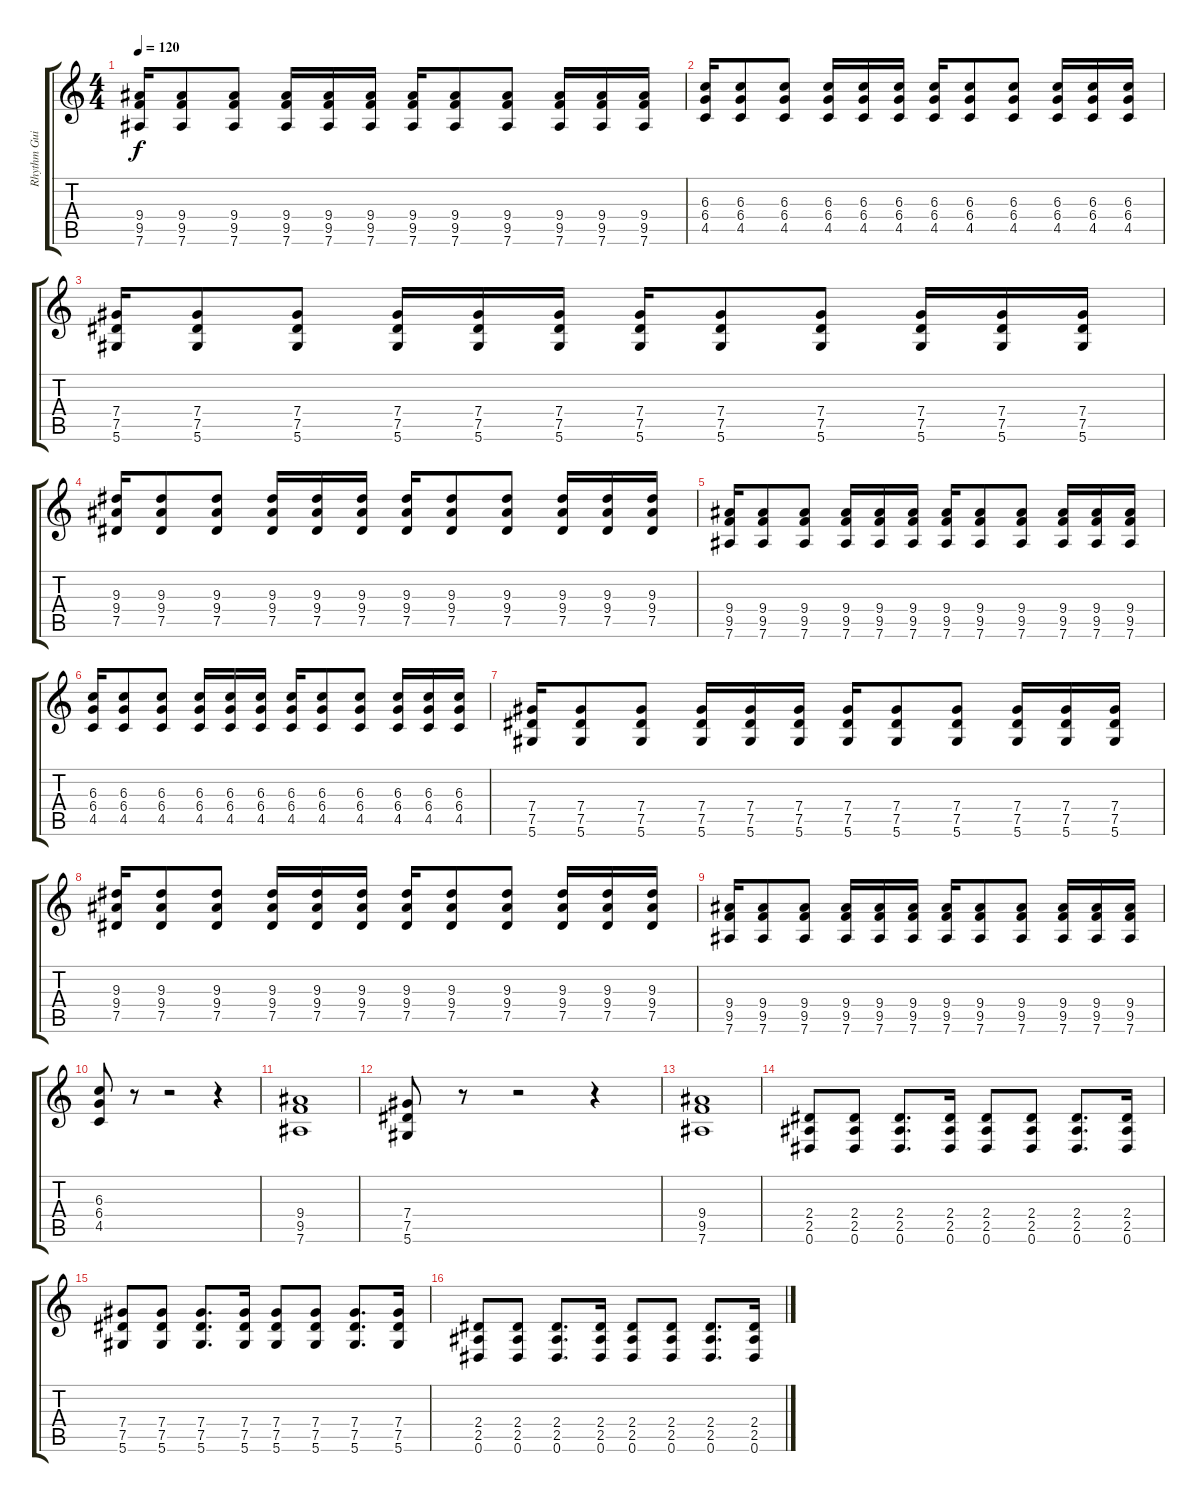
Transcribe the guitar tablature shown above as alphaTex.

\track ("Rhythm Guitar" "Rhythm Gui") {instrument distortionguitar}
\staff {score tabs}
\tuning (Eb4 Bb3 Gb3 Db3 Ab2 Eb2) {hide}
\ts (4 4)
\tempo 120
\clef g2
\ks c
(9.4 9.5 7.6).16{dy f} (9.4 9.5 7.6).8 (9.4 9.5 7.6).8 (9.4 9.5 7.6).16 (9.4 9.5 7.6).16 (9.4 9.5 7.6).16 (9.4 9.5 7.6).16 (9.4 9.5 7.6).8 (9.4 9.5 7.6).8 (9.4 9.5 7.6).16 (9.4 9.5 7.6).16 (9.4 9.5 7.6).16 |
(6.3 6.4 4.5).16 (6.3 6.4 4.5).8 (6.3 6.4 4.5).8 (6.3 6.4 4.5).16 (6.3 6.4 4.5).16 (6.3 6.4 4.5).16 (6.3 6.4 4.5).16 (6.3 6.4 4.5).8 (6.3 6.4 4.5).8 (6.3 6.4 4.5).16 (6.3 6.4 4.5).16 (6.3 6.4 4.5).16 |
(7.4 7.5 5.6).16 (7.4 7.5 5.6).8 (7.4 7.5 5.6).8 (7.4 7.5 5.6).16 (7.4 7.5 5.6).16 (7.4 7.5 5.6).16 (7.4 7.5 5.6).16 (7.4 7.5 5.6).8 (7.4 7.5 5.6).8 (7.4 7.5 5.6).16 (7.4 7.5 5.6).16 (7.4 7.5 5.6).16 |
(9.3 9.4 7.5).16 (9.3 9.4 7.5).8 (9.3 9.4 7.5).8 (9.3 9.4 7.5).16 (9.3 9.4 7.5).16 (9.3 9.4 7.5).16 (9.3 9.4 7.5).16 (9.3 9.4 7.5).8 (9.3 9.4 7.5).8 (9.3 9.4 7.5).16 (9.3 9.4 7.5).16 (9.3 9.4 7.5).16 |
(9.4 9.5 7.6).16 (9.4 9.5 7.6).8 (9.4 9.5 7.6).8 (9.4 9.5 7.6).16 (9.4 9.5 7.6).16 (9.4 9.5 7.6).16 (9.4 9.5 7.6).16 (9.4 9.5 7.6).8 (9.4 9.5 7.6).8 (9.4 9.5 7.6).16 (9.4 9.5 7.6).16 (9.4 9.5 7.6).16 |
(6.3 6.4 4.5).16 (6.3 6.4 4.5).8 (6.3 6.4 4.5).8 (6.3 6.4 4.5).16 (6.3 6.4 4.5).16 (6.3 6.4 4.5).16 (6.3 6.4 4.5).16 (6.3 6.4 4.5).8 (6.3 6.4 4.5).8 (6.3 6.4 4.5).16 (6.3 6.4 4.5).16 (6.3 6.4 4.5).16 |
(7.4 7.5 5.6).16 (7.4 7.5 5.6).8 (7.4 7.5 5.6).8 (7.4 7.5 5.6).16 (7.4 7.5 5.6).16 (7.4 7.5 5.6).16 (7.4 7.5 5.6).16 (7.4 7.5 5.6).8 (7.4 7.5 5.6).8 (7.4 7.5 5.6).16 (7.4 7.5 5.6).16 (7.4 7.5 5.6).16 |
(9.3 9.4 7.5).16 (9.3 9.4 7.5).8 (9.3 9.4 7.5).8 (9.3 9.4 7.5).16 (9.3 9.4 7.5).16 (9.3 9.4 7.5).16 (9.3 9.4 7.5).16 (9.3 9.4 7.5).8 (9.3 9.4 7.5).8 (9.3 9.4 7.5).16 (9.3 9.4 7.5).16 (9.3 9.4 7.5).16 |
(9.4 9.5 7.6).16 (9.4 9.5 7.6).8 (9.4 9.5 7.6).8 (9.4 9.5 7.6).16 (9.4 9.5 7.6).16 (9.4 9.5 7.6).16 (9.4 9.5 7.6).16 (9.4 9.5 7.6).8 (9.4 9.5 7.6).8 (9.4 9.5 7.6).16 (9.4 9.5 7.6).16 (9.4 9.5 7.6).16 |
(6.3 6.4 4.5).8 r.8 r.2 r.4 |
(9.4 9.5 7.6).1 |
(7.4 7.5 5.6).8 r.8 r.2 r.4 |
(9.4 9.5 7.6).1 |
(2.4 2.5 0.6).8 (2.4 2.5 0.6).8 (2.4 2.5 0.6).8{d} (2.4 2.5 0.6).16 (2.4 2.5 0.6).8 (2.4 2.5 0.6).8 (2.4 2.5 0.6).8{d} (2.4 2.5 0.6).16 |
(7.4 7.5 5.6).8 (7.4 7.5 5.6).8 (7.4 7.5 5.6).8{d} (7.4 7.5 5.6).16 (7.4 7.5 5.6).8 (7.4 7.5 5.6).8 (7.4 7.5 5.6).8{d} (7.4 7.5 5.6).16 |
(2.4 2.5 0.6).8 (2.4 2.5 0.6).8 (2.4 2.5 0.6).8{d} (2.4 2.5 0.6).16 (2.4 2.5 0.6).8 (2.4 2.5 0.6).8 (2.4 2.5 0.6).8{d} (2.4 2.5 0.6).16
